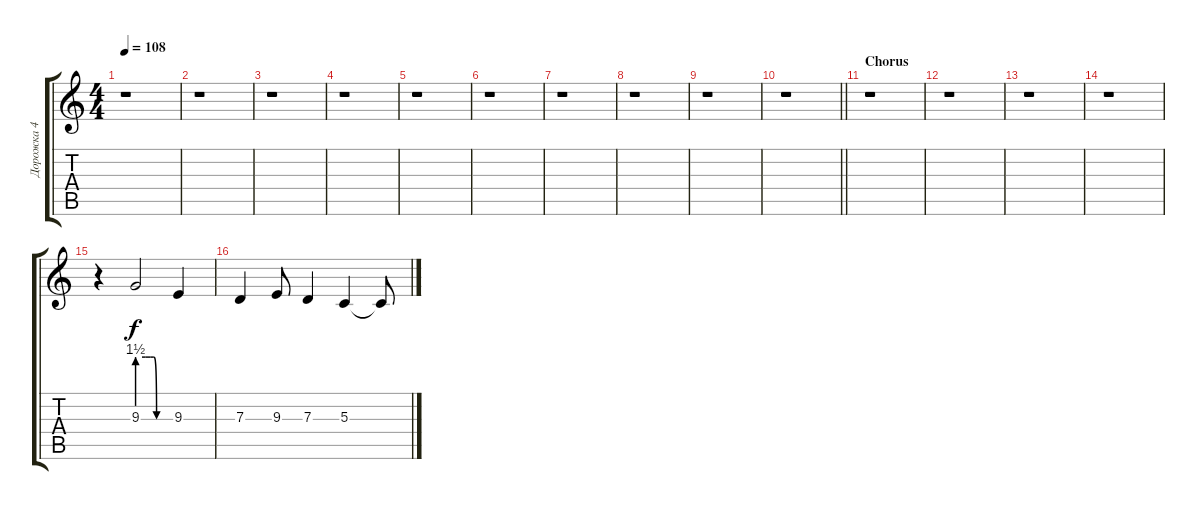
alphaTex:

\track ("Дорожка 4" "Дорожка 4") {instrument clarinet}
\staff {score tabs}
\tuning (E4 B3 G3 D3 A2 E2) {hide}
\ts (4 4)
\tempo 108
\clef g2
\ks c
r.1{dy f} |
r.1 |
r.1 |
r.1 |
r.1 |
r.1 |
r.1 |
r.1 |
r.1 |
\barLineRight lightlight
r.1 |
\section ("" "Chorus")
r.1 |
r.1 |
r.1 |
r.1 |
r.4 9.3{be (custom 0 6 15 6 24 6 30 6 35 0 60 0)}.2 9.3.4 |
7.3.4 9.3.8 7.3.4 5.3.4 5.3{t}.8
